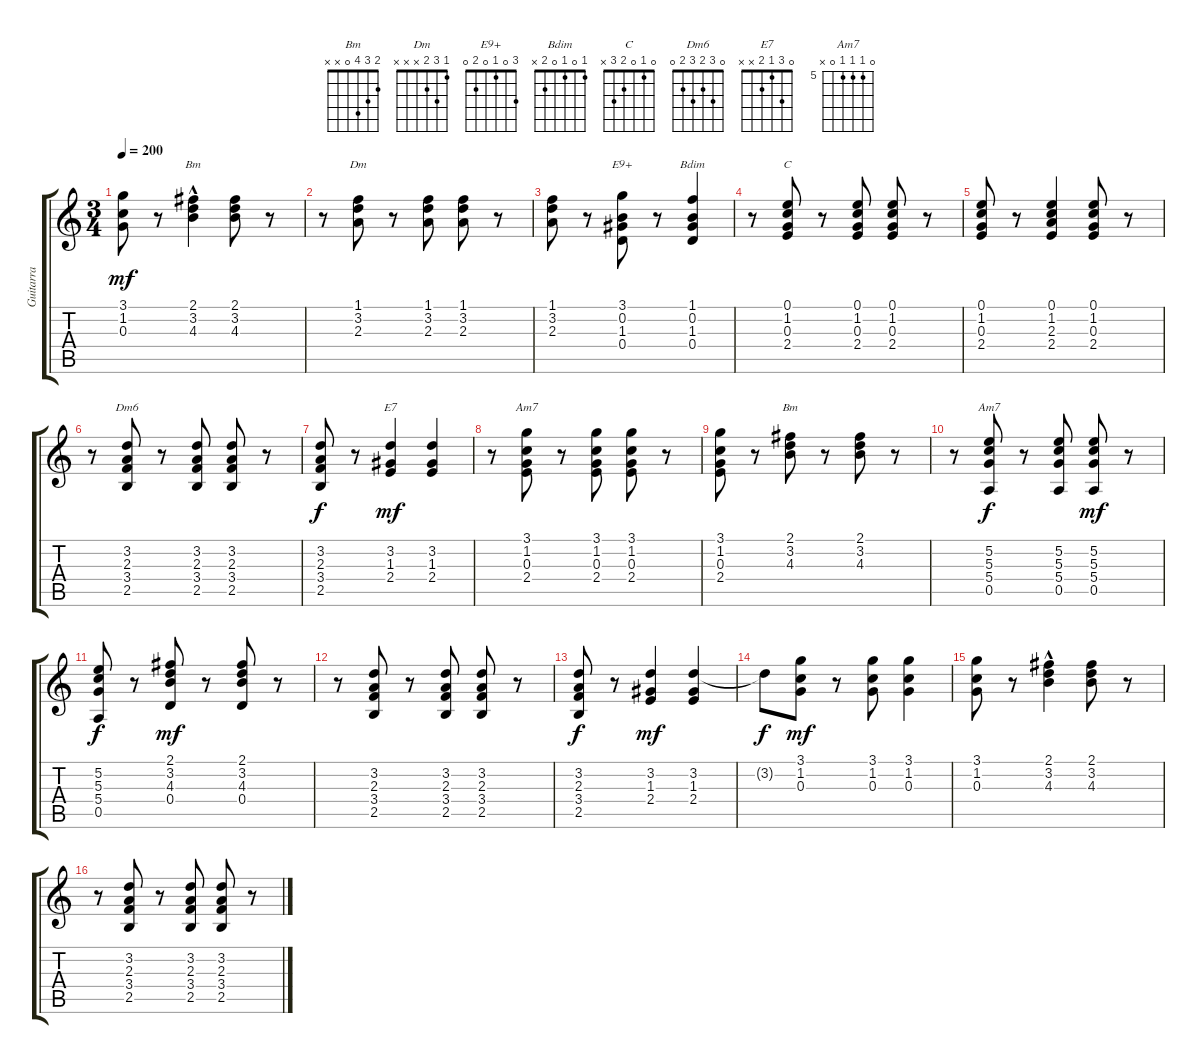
\track ("Guitarra" "Guitarra") {instrument acousticguitarnylon}
\staff {score tabs}
\tuning (E4 B3 G3 D3 A2 E2) {hide}
\chord ("Bm" 2 3 4 x x x)
\chord ("Dm" 1 3 2 x x x)
\chord ("E9+" 3 0 1 0 2 0)
\chord ("Bdim" 1 0 1 0 2 x)
\chord ("C" 0 1 0 2 3 x)
\chord ("Dm6" 0 3 2 3 2 0)
\chord ("E7" 0 3 1 2 x x)
\chord ("Am7" 3 1 0 2 0 x)
\chord ("Bm" 2 3 4 0 x x)
\chord ("Am7" 0 5 5 5 0 x) {firstfret 5}
\ts (3 4)
\tempo 200
\clef g2
\ks c
(3.1 1.2 0.3).8{dy mf} r.8 (2.1 3.2{hac} 4.3).4{ch "Bm"} (2.1 3.2 4.3).8 r.8 |
r.8 (1.1 3.2 2.3).8{ch "Dm"} r.8 (1.1 3.2 2.3).8 (1.1 3.2 2.3).8 r.8 |
(1.1 3.2 2.3).8 r.8 (3.1 0.2 1.3 0.4).8{ch "E9+"} r.8 (1.1 0.2 1.3 0.4).4{ch "Bdim"} |
r.8 (0.1 1.2 0.3 2.4).8{ch "C"} r.8 (0.1 1.2 0.3 2.4).8 (0.1 1.2 0.3 2.4).8 r.8 |
(0.1 1.2 0.3 2.4).8 r.8 (0.1 1.2 2.3 2.4).4 (0.1 1.2 0.3 2.4).8 r.8 |
r.8 (3.2 2.3 3.4 2.5).8{ch "Dm6"} r.8 (3.2 2.3 3.4 2.5).8 (3.2 2.3 3.4 2.5).8 r.8 |
(3.2 2.3 3.4 2.5).8{dy f} r.8 (3.2 1.3 2.4).4{ch "E7" dy mf} (3.2 1.3 2.4).4 |
r.8 (3.1 1.2 0.3 2.4).8{ch "Am7"} r.8 (3.1 1.2 0.3 2.4).8 (3.1 1.2 0.3 2.4).8 r.8 |
(3.1 1.2 0.3 2.4).8 r.8 (2.1 3.2 4.3).8{ch "Bm"} r.8 (2.1 3.2 4.3).8 r.8 |
r.8 (5.2 5.3 5.4 0.5).8{ch "Am7" dy f} r.8 (5.2 5.3 5.4 0.5).8 (5.2 5.3 5.4 0.5).8{dy mf} r.8 |
(5.2 5.3 5.4 0.5).8{dy f} r.8 (2.1 3.2 4.3 0.4).8{dy mf} r.8 (2.1 3.2 4.3 0.4).8 r.8 |
r.8 (3.2 2.3 3.4 2.5).8 r.8 (3.2 2.3 3.4 2.5).8 (3.2 2.3 3.4 2.5).8 r.8 |
(3.2 2.3 3.4 2.5).8{dy f} r.8 (3.2 1.3 2.4).4{dy mf} (3.2 1.3 2.4).4 |
3.2{t}.8{dy f} (3.1 1.2 0.3).8{dy mf} r.8 (3.1 1.2 0.3).8 (3.1 1.2 0.3).4 |
(3.1 1.2 0.3).8 r.8 (2.1 3.2{hac} 4.3).4 (2.1 3.2 4.3).8 r.8 |
r.8 (3.2 2.3 3.4 2.5).8 r.8 (3.2 2.3 3.4 2.5).8 (3.2 2.3 3.4 2.5).8 r.8
